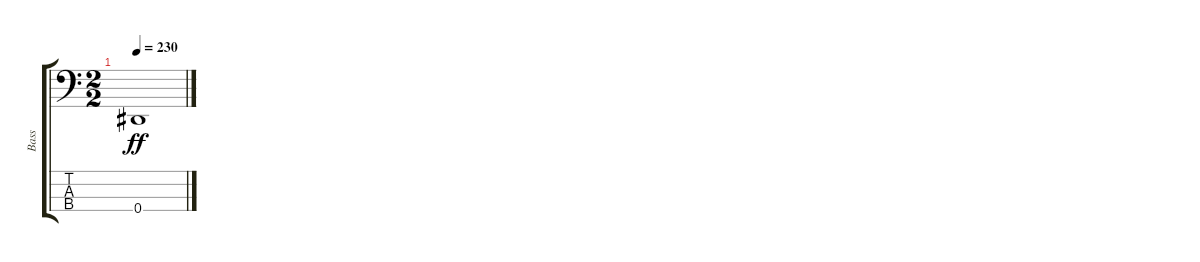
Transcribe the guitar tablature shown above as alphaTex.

\track ("Bass" "Bass") {instrument electricbasspick}
\staff {score tabs}
\tuning (Gb2 Db2 Ab1 Eb1) {hide}
\ts (2 2)
\tempo 230
\clef f4
\ks c
0.4{t}.1{dy ff}
